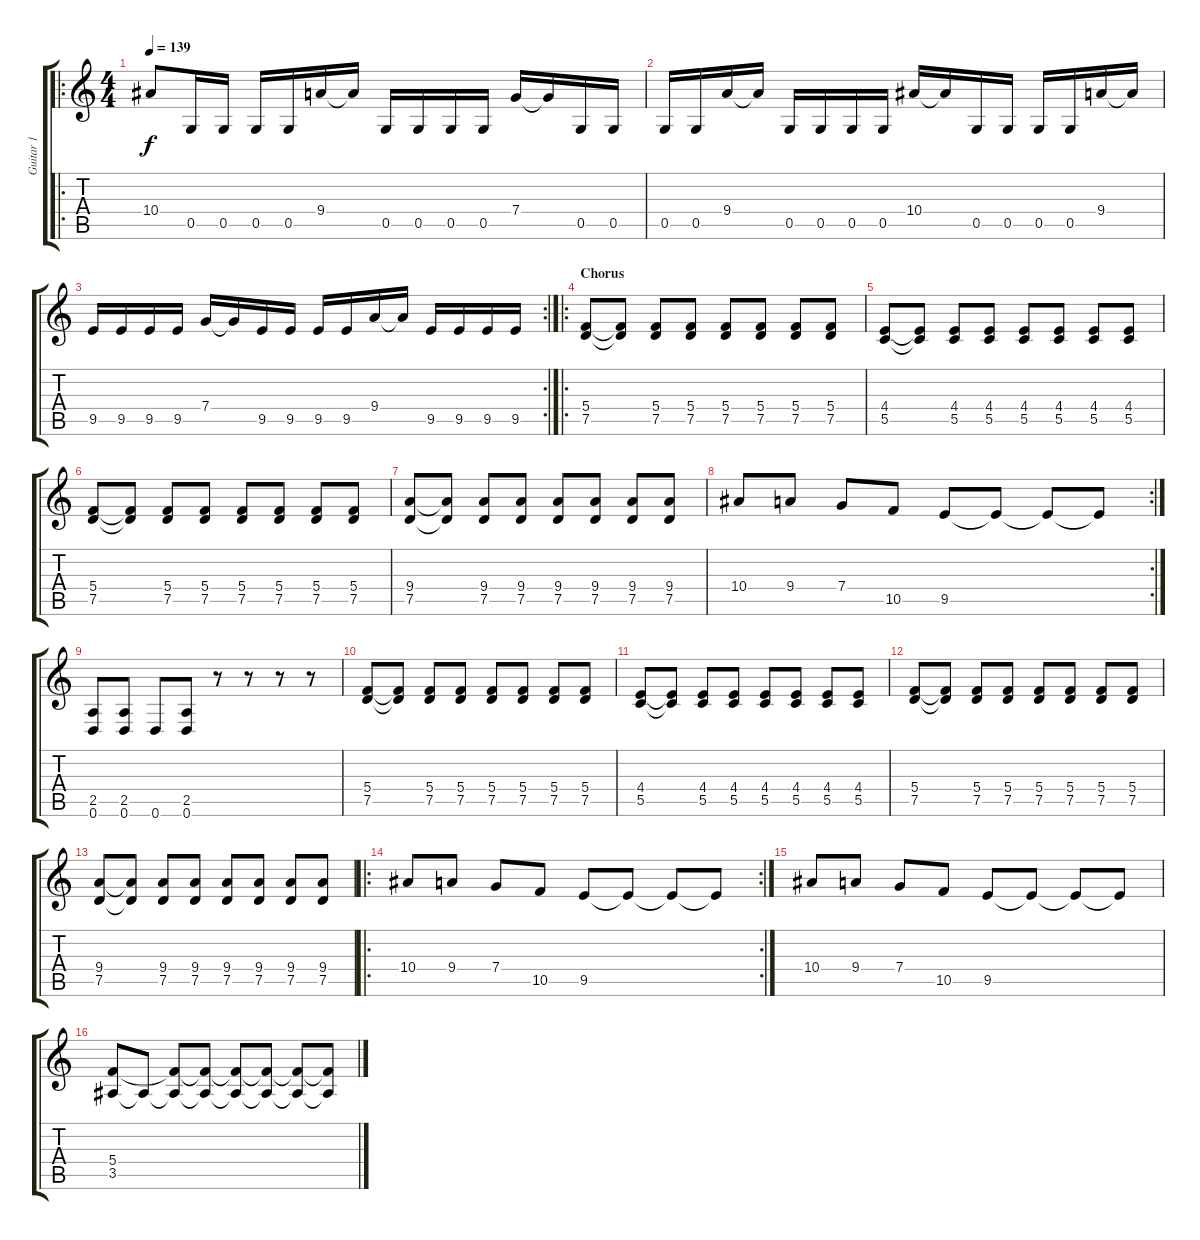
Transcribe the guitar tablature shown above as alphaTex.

\track ("Guitar 1" "Guitar 1") {instrument distortionguitar}
\staff {score tabs}
\tuning (D4 A3 F3 C3 G2 D2) {hide}
\ro
\ts (4 4)
\tempo 139
\clef g2
\ks c
10.4.8{dy f} 0.5.16 0.5.16 0.5.16 0.5.16 9.4.16 9.4{t}.16 0.5.16 0.5.16 0.5.16 0.5.16 7.4.16 7.4{t}.16 0.5.16 0.5.16 |
0.5.16 0.5.16 9.4.16 9.4{t}.16 0.5.16 0.5.16 0.5.16 0.5.16 10.4.16 10.4{t}.16 0.5.16 0.5.16 0.5.16 0.5.16 9.4.16 9.4{t}.16 |
\rc 2
9.5.16 9.5.16 9.5.16 9.5.16 7.4.16 7.4{t}.16 9.5.16 9.5.16 9.5.16 9.5.16 9.4.16 9.4{t}.16 9.5.16 9.5.16 9.5.16 9.5.16 |
\ro
\section ("" "Chorus")
(5.4 7.5).8 (5.4{t} 7.5{t}).8 (5.4 7.5).8 (5.4 7.5).8 (5.4 7.5).8 (5.4 7.5).8 (5.4 7.5).8 (5.4 7.5).8 |
(4.4 5.5).8 (4.4{t} 5.5{t}).8 (4.4 5.5).8 (4.4 5.5).8 (4.4 5.5).8 (4.4 5.5).8 (4.4 5.5).8 (4.4 5.5).8 |
(5.4 7.5).8 (5.4{t} 7.5{t}).8 (5.4 7.5).8 (5.4 7.5).8 (5.4 7.5).8 (5.4 7.5).8 (5.4 7.5).8 (5.4 7.5).8 |
(9.4 7.5).8 (9.4{t} 7.5{t}).8 (9.4 7.5).8 (9.4 7.5).8 (9.4 7.5).8 (9.4 7.5).8 (9.4 7.5).8 (9.4 7.5).8 |
\rc 2
10.4.8 9.4.8 7.4.8 10.5.8 9.5.8 9.5{t}.8 9.5{t}.8 9.5{t}.8 |
(2.5 0.6).8 (2.5 0.6).8 0.6.8 (2.5 0.6).8 r.8 r.8 r.8 r.8 |
(5.4 7.5).8 (5.4{t} 7.5{t}).8 (5.4 7.5).8 (5.4 7.5).8 (5.4 7.5).8 (5.4 7.5).8 (5.4 7.5).8 (5.4 7.5).8 |
(4.4 5.5).8 (4.4{t} 5.5{t}).8 (4.4 5.5).8 (4.4 5.5).8 (4.4 5.5).8 (4.4 5.5).8 (4.4 5.5).8 (4.4 5.5).8 |
(5.4 7.5).8 (5.4{t} 7.5{t}).8 (5.4 7.5).8 (5.4 7.5).8 (5.4 7.5).8 (5.4 7.5).8 (5.4 7.5).8 (5.4 7.5).8 |
(9.4 7.5).8 (9.4{t} 7.5{t}).8 (9.4 7.5).8 (9.4 7.5).8 (9.4 7.5).8 (9.4 7.5).8 (9.4 7.5).8 (9.4 7.5).8 |
\ro
\rc 2
10.4.8 9.4.8 7.4.8 10.5.8 9.5.8 9.5{t}.8 9.5{t}.8 9.5{t}.8 |
10.4.8 9.4.8 7.4.8 10.5.8 9.5.8 9.5{t}.8 9.5{t}.8 9.5{t}.8 |
(5.4 3.5).8 3.5{t}.8 (5.4{t} 3.5{t}).8 (5.4{t} 3.5{t}).8 (5.4{t} 3.5{t}).8 (5.4{t} 3.5{t}).8 (5.4{t} 3.5{t}).8 (5.4{t} 3.5{t}).8
